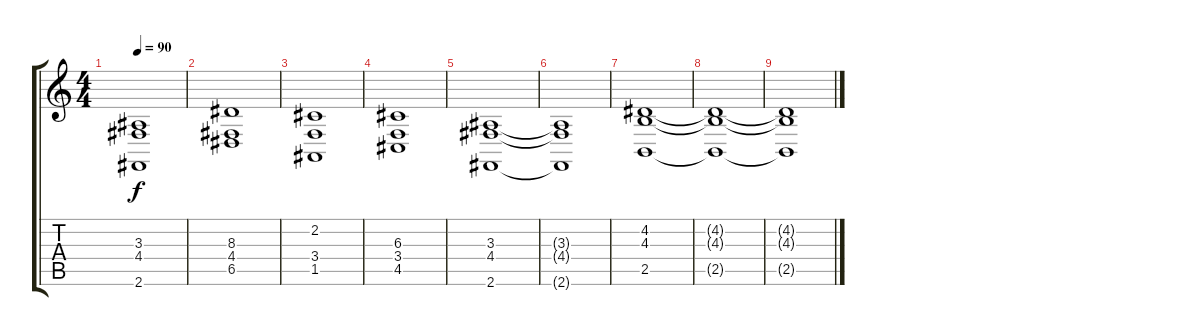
\track "" {instrument lead2sawtooth}
\staff {score tabs}
\tuning (E4 B3 G3 D3 A2 E2) {hide}
\ts (4 4)
\tempo 90
\clef g2
\ks c
(3.3 4.4 2.6).1{dy f} |
(8.3 4.4 6.5).1 |
(2.2 3.4 1.5).1 |
(6.3 3.4 4.5).1 |
(3.3 4.4 2.6).1 |
(3.3{t} 4.4{t} 2.6{t}).1 |
(4.2 4.3 2.5).1 |
(4.2{t} 4.3{t} 2.5{t}).1 |
(4.2{t} 4.3{t} 2.5{t}).1{volume 0}
